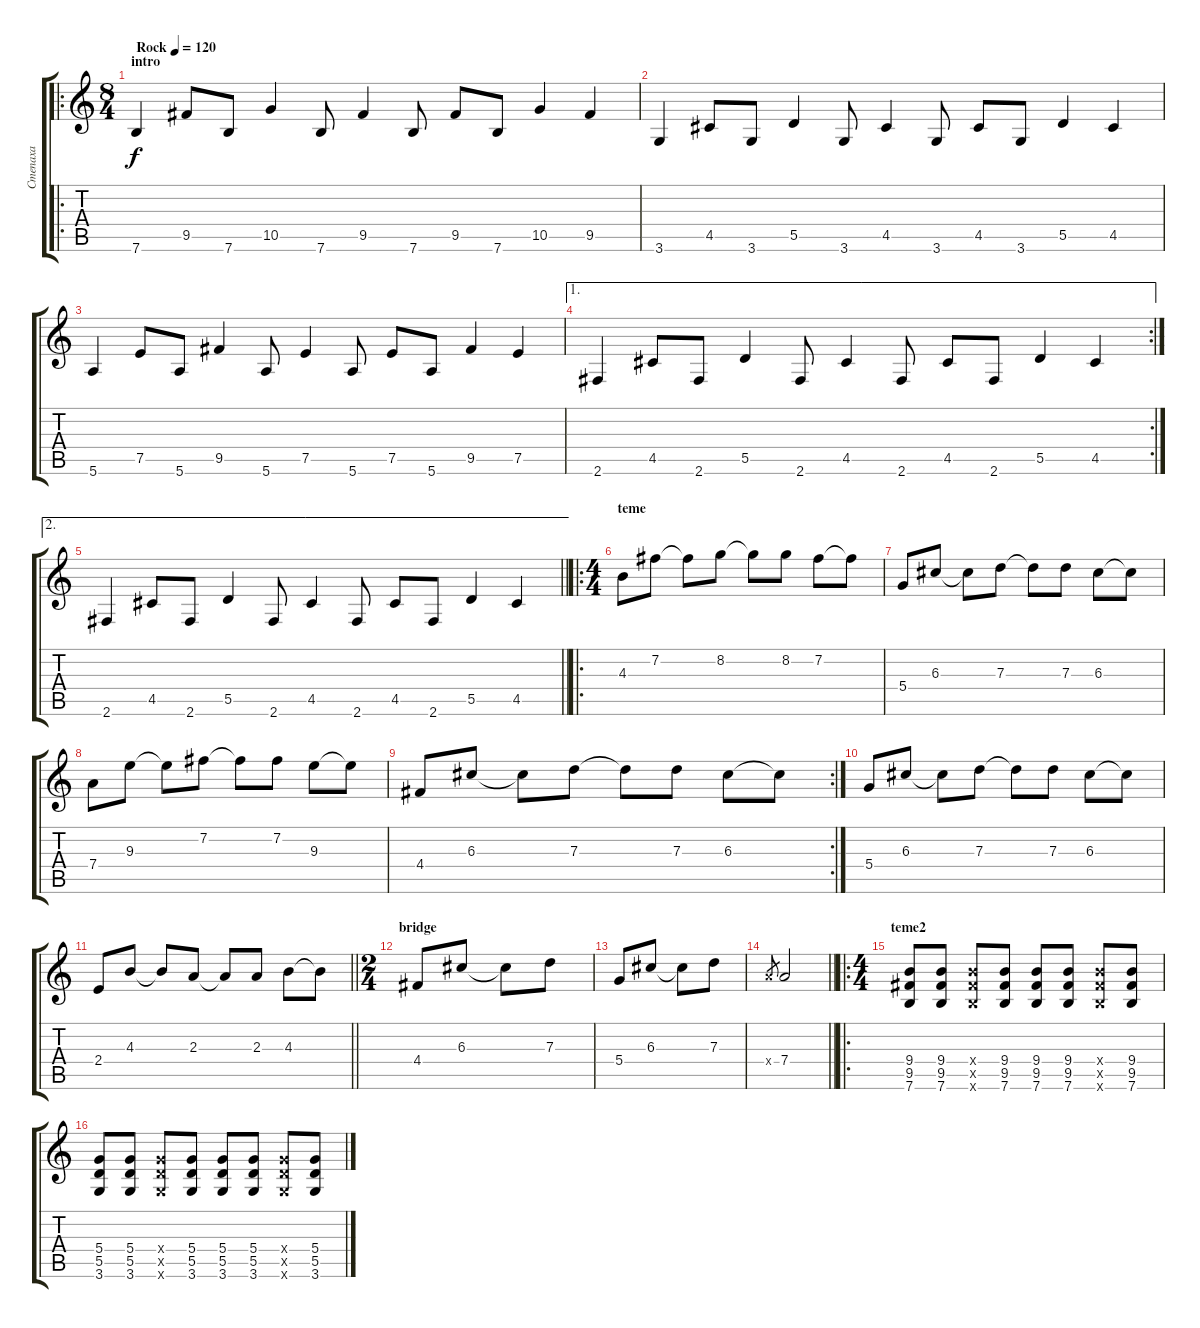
\track ("Степаха" "Степаха") {instrument acousticguitarsteel}
\staff {score tabs}
\tuning (E4 B3 G3 D3 A2 E2) {hide}
\ro
\ts (8 4)
\section ("" "intro")
\tempo (120 "Rock")
\clef g2
\ks c
7.6.4{dy f instrument acousticguitarsteel} 9.5.8 7.6.8 10.5.4 7.6.8 9.5.4 7.6.8 9.5.8 7.6.8 10.5.4 9.5.4 |
3.6.4 4.5.8 3.6.8 5.5.4 3.6.8 4.5.4 3.6.8 4.5.8 3.6.8 5.5.4 4.5.4 |
5.6.4 7.5.8 5.6.8 9.5.4 5.6.8 7.5.4 5.6.8 7.5.8 5.6.8 9.5.4 7.5.4 |
\ae 1
\rc 2
2.6.4 4.5.8 2.6.8 5.5.4 2.6.8 4.5.4 2.6.8 4.5.8 2.6.8 5.5.4 4.5.4 |
\ae 2
\barLineRight lightlight
2.6.4 4.5.8 2.6.8 5.5.4 2.6.8 4.5.4 2.6.8 4.5.8 2.6.8 5.5.4 4.5.4 |
\ro
\ts (4 4)
\section ("" "teme")
4.3.8 7.2.8 7.2{t}.8 8.2.8 8.2{t}.8 8.2.8 7.2.8 7.2{t}.8 |
5.4.8 6.3.8 6.3{t}.8 7.3.8 7.3{t}.8 7.3.8 6.3.8 6.3{t}.8 |
7.4.8 9.3.8 9.3{t}.8 7.2.8 7.2{t}.8 7.2.8 9.3.8 9.3{t}.8 |
\rc 2
4.4.8 6.3.8 6.3{t}.8 7.3.8 7.3{t}.8 7.3.8 6.3.8 6.3{t}.8 |
5.4.8 6.3.8 6.3{t}.8 7.3.8 7.3{t}.8 7.3.8 6.3.8 6.3{t}.8 |
\barLineRight lightlight
2.4.8 4.3.8 4.3{t}.8 2.3.8 2.3{t}.8 2.3.8 4.3.8 4.3{t}.8 |
\ts (2 4)
\section ("" "bridge")
4.4.8 6.3.8 6.3{t}.8 7.3.8 |
5.4.8 6.3.8 6.3{t}.8 7.3.8 |
\barLineRight lightlight
7.4{x}.8{gr} 7.4.2 |
\ro
\ts (4 4)
\section ("" "teme2")
(9.4 9.5 7.6).8 (9.4 9.5 7.6).8 (9.4{x} 9.5{x} 7.6{x}).8 (9.4 9.5 7.6).8 (9.4 9.5 7.6).8 (9.4 9.5 7.6).8 (9.4{x} 9.5{x} 7.6{x}).8 (9.4 9.5 7.6).8 |
(5.4 5.5 3.6).8 (5.4 5.5 3.6).8 (5.4{x} 5.5{x} 3.6{x}).8 (5.4 5.5 3.6).8 (5.4 5.5 3.6).8 (5.4 5.5 3.6).8 (5.4{x} 5.5{x} 3.6{x}).8 (5.4 5.5 3.6).8
